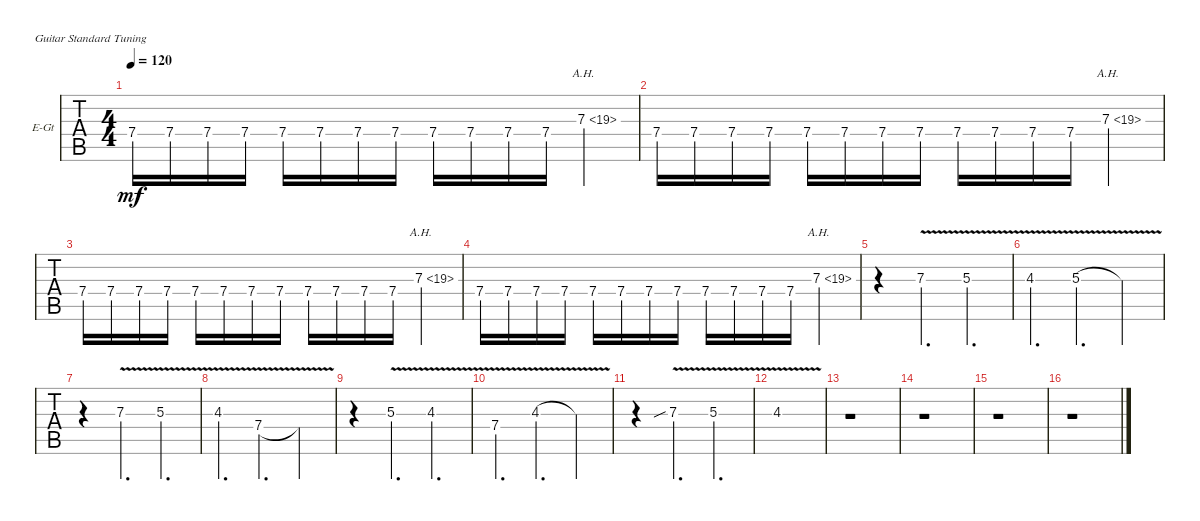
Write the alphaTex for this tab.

\defaultSystemsLayout 4
\bracketExtendMode groupsimilarinstruments
\firstSystemTrackNameOrientation horizontal
\otherSystemsTrackNameOrientation horizontal
\track ("Соло" "E-Gt") {instrument overdrivenguitar}
\staff {tabs}
\tuning (E4 B3 G3 D3 A2 E2)
\ts (4 4)
\tempo 120
\clef g2
\ks c
7.4.16{dy mf} 7.4.16 7.4.16 7.4.16 7.4.16 7.4.16 7.4.16 7.4.16 7.4.16 7.4.16 7.4.16 7.4.16 7.3{ah 12}.4 |
7.4.16 7.4.16 7.4.16 7.4.16 7.4.16 7.4.16 7.4.16 7.4.16 7.4.16 7.4.16 7.4.16 7.4.16 7.3{ah 12}.4 |
7.4.16 7.4.16 7.4.16 7.4.16 7.4.16 7.4.16 7.4.16 7.4.16 7.4.16 7.4.16 7.4.16 7.4.16 7.3{ah 12}.4 |
7.4.16 7.4.16 7.4.16 7.4.16 7.4.16 7.4.16 7.4.16 7.4.16 7.4.16 7.4.16 7.4.16 7.4.16 7.3{ah 12}.4 |
r.4 7.3{v}.4{d} 5.3{v}.4{d} |
4.3{v}.4{d} 5.3{v}.4{d} 5.3{v t}.4 |
r.4 7.3{v}.4{d} 5.3{v}.4{d} |
4.3{v}.4{d} 7.4{v}.4{d} 7.4{v t}.4 |
r.4 5.3{v}.4{d} 4.3{v}.4{d} |
7.4{v}.4{d} 4.3{v}.4{d} 4.3{v t}.4 |
r.4 7.3{v sib}.4{d} 5.3{v}.4{d} |
4.3{v}.1 |
r.1 |
r.1 |
r.1 |
r.1
